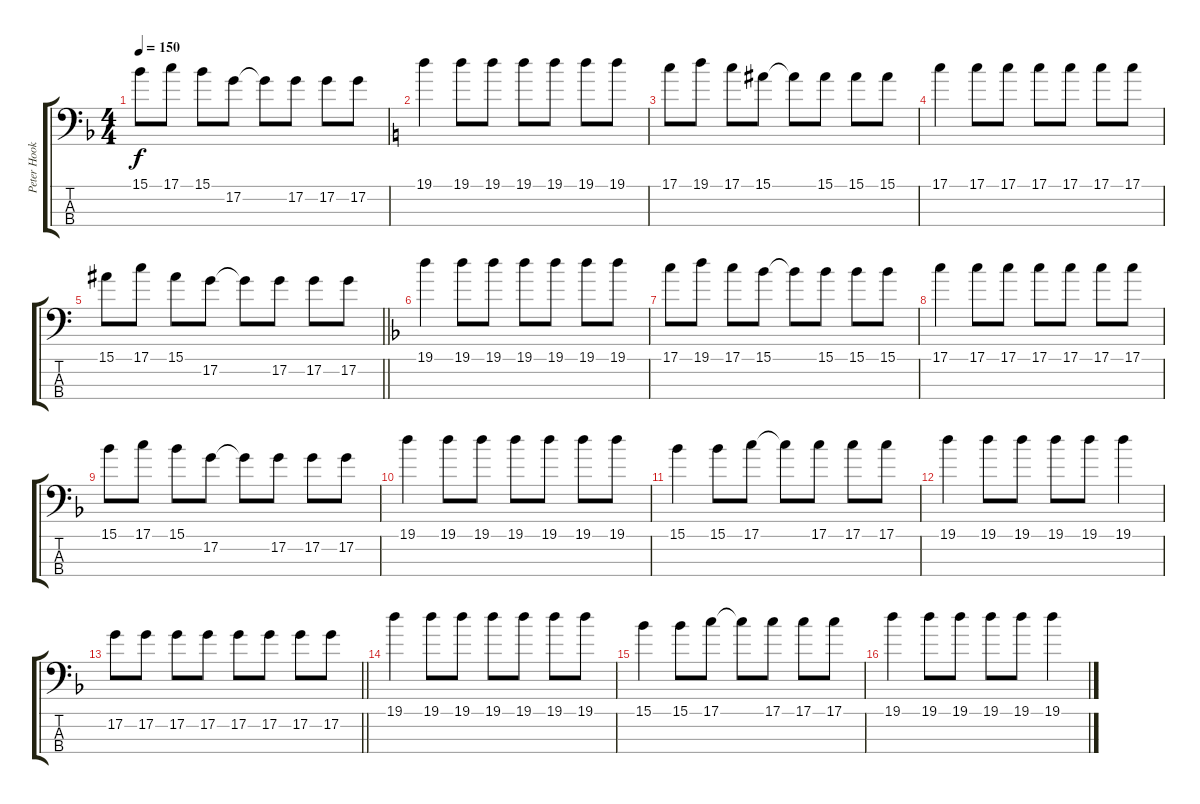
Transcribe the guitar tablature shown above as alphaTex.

\track ("Peter Hook (Bass)" "Peter Hook") {instrument electricbassfinger}
\staff {score tabs}
\tuning (G2 D2 A1 E1) {hide}
\ts (4 4)
\tempo 150
\clef f4
\ks f
15.1.8{dy f} 17.1.8 15.1.8 17.2.8 17.2{t}.8 17.2.8 17.2.8 17.2.8 |
\ks c
19.1.4 19.1.8 19.1.8 19.1.8 19.1.8 19.1.8 19.1.8 |
17.1.8 19.1.8 17.1.8 15.1.8 15.1{t}.8 15.1.8 15.1.8 15.1.8 |
17.1.4 17.1.8 17.1.8 17.1.8 17.1.8 17.1.8 17.1.8 |
\barLineRight lightlight
15.1.8 17.1.8 15.1.8 17.2.8 17.2{t}.8 17.2.8 17.2.8 17.2.8 |
\ks f
19.1.4 19.1.8 19.1.8 19.1.8 19.1.8 19.1.8 19.1.8 |
17.1.8 19.1.8 17.1.8 15.1.8 15.1{t}.8 15.1.8 15.1.8 15.1.8 |
17.1.4 17.1.8 17.1.8 17.1.8 17.1.8 17.1.8 17.1.8 |
15.1.8 17.1.8 15.1.8 17.2.8 17.2{t}.8 17.2.8 17.2.8 17.2.8 |
19.1.4 19.1.8 19.1.8 19.1.8 19.1.8 19.1.8 19.1.8 |
15.1.4 15.1.8 17.1.8 17.1{t}.8 17.1.8 17.1.8 17.1.8 |
19.1.4 19.1.8 19.1.8 19.1.8 19.1.8 19.1.4 |
\barLineRight lightlight
17.2.8 17.2.8 17.2.8 17.2.8 17.2.8 17.2.8 17.2.8 17.2.8 |
19.1.4 19.1.8 19.1.8 19.1.8 19.1.8 19.1.8 19.1.8 |
15.1.4 15.1.8 17.1.8 17.1{t}.8 17.1.8 17.1.8 17.1.8 |
19.1.4 19.1.8 19.1.8 19.1.8 19.1.8 19.1.4
